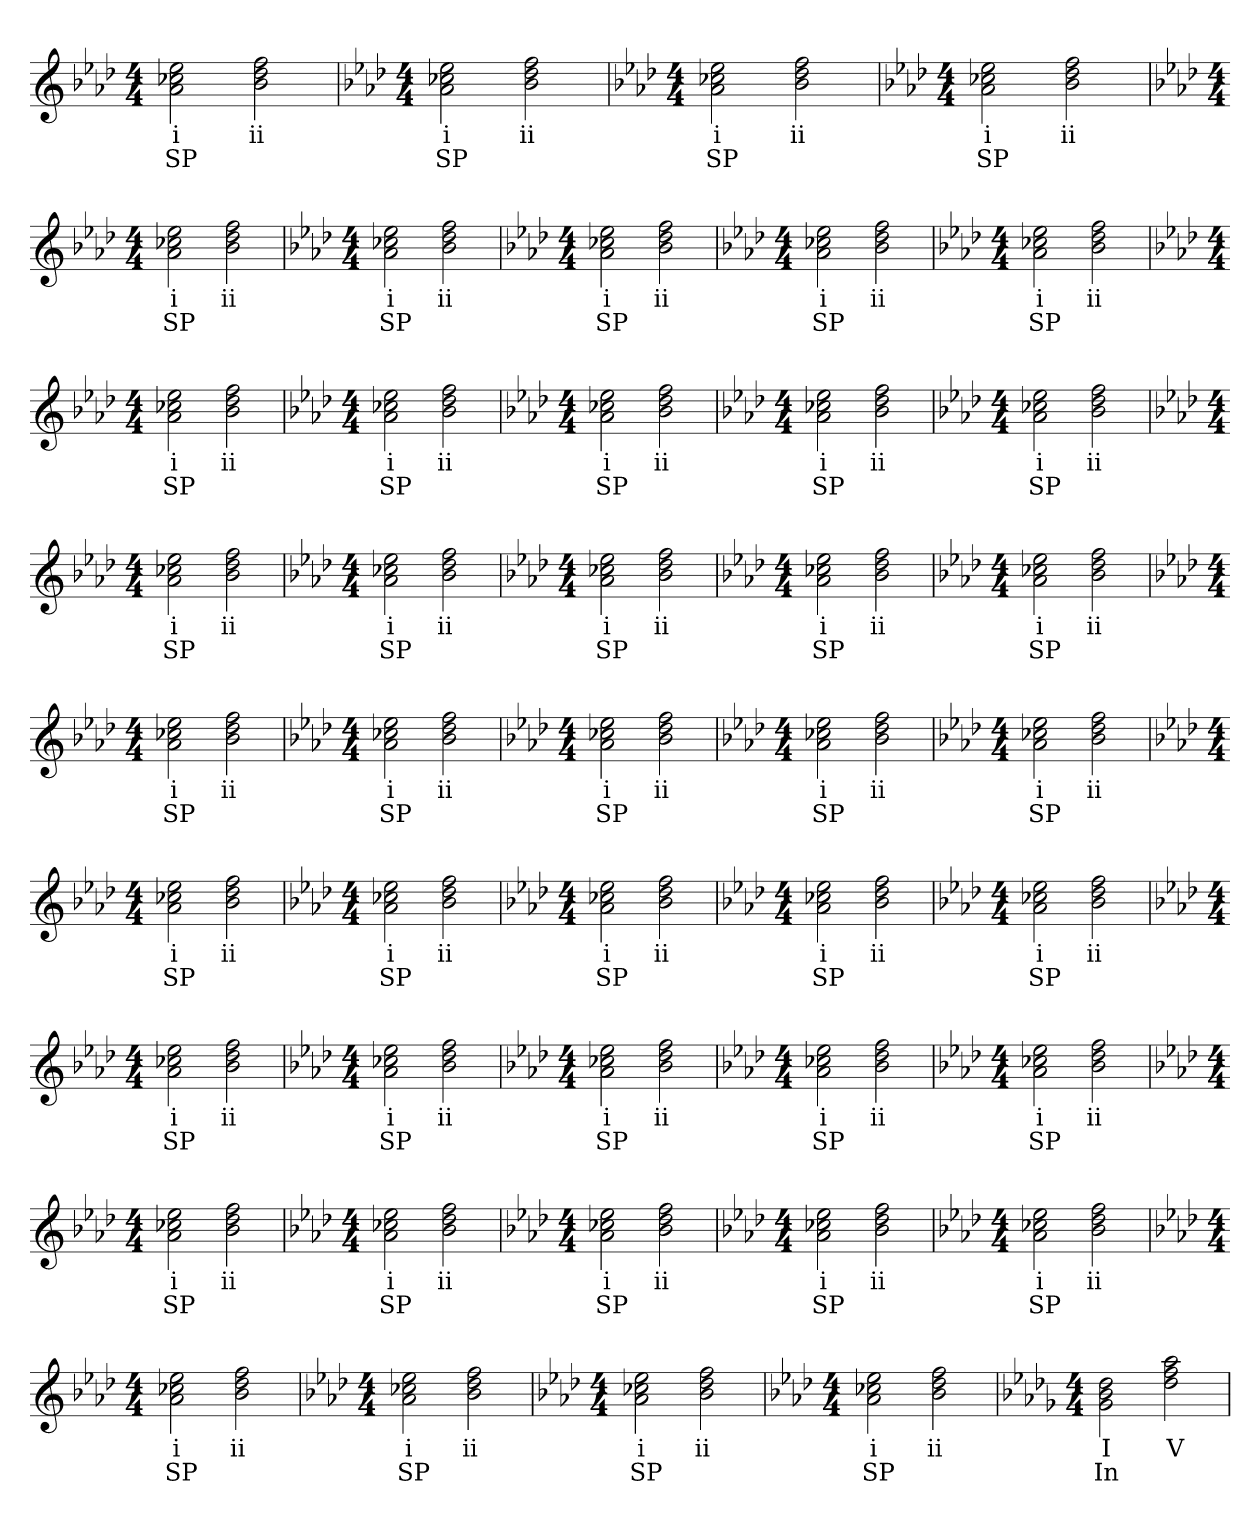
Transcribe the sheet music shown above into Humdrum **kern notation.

**kern	**text	**text
*part1	*part1	*part1
*staff1	*staff1	*staff1
*k[b-e-a-d-]	*	*
*A-:	*	*
*M4/4	*	*
=	=	=
2a- 2cc-X 2ee-	i	SP
2b- 2dd- 2ff	ii	.
=	=	=
*k[b-e-a-d-]	*	*
*A-:	*	*
*M4/4	*	*
2a- 2cc-X 2ee-	i	SP
2b- 2dd- 2ff	ii	.
=	=	=
*k[b-e-a-d-]	*	*
*A-:	*	*
*M4/4	*	*
2a- 2cc-X 2ee-	i	SP
2b- 2dd- 2ff	ii	.
=	=	=
*k[b-e-a-d-]	*	*
*A-:	*	*
*M4/4	*	*
2a- 2cc-X 2ee-	i	SP
2b- 2dd- 2ff	ii	.
=	=	=
*k[b-e-a-d-]	*	*
*A-:	*	*
*M4/4	*	*
2a- 2cc-X 2ee-	i	SP
2b- 2dd- 2ff	ii	.
=	=	=
*k[b-e-a-d-]	*	*
*A-:	*	*
*M4/4	*	*
2a- 2cc-X 2ee-	i	SP
2b- 2dd- 2ff	ii	.
=	=	=
*k[b-e-a-d-]	*	*
*A-:	*	*
*M4/4	*	*
2a- 2cc-X 2ee-	i	SP
2b- 2dd- 2ff	ii	.
=	=	=
*k[b-e-a-d-]	*	*
*A-:	*	*
*M4/4	*	*
2a- 2cc-X 2ee-	i	SP
2b- 2dd- 2ff	ii	.
=	=	=
*k[b-e-a-d-]	*	*
*A-:	*	*
*M4/4	*	*
2a- 2cc-X 2ee-	i	SP
2b- 2dd- 2ff	ii	.
=	=	=
*k[b-e-a-d-]	*	*
*A-:	*	*
*M4/4	*	*
2a- 2cc-X 2ee-	i	SP
2b- 2dd- 2ff	ii	.
=	=	=
*k[b-e-a-d-]	*	*
*A-:	*	*
*M4/4	*	*
2a- 2cc-X 2ee-	i	SP
2b- 2dd- 2ff	ii	.
=	=	=
*k[b-e-a-d-]	*	*
*A-:	*	*
*M4/4	*	*
2a- 2cc-X 2ee-	i	SP
2b- 2dd- 2ff	ii	.
=	=	=
*k[b-e-a-d-]	*	*
*A-:	*	*
*M4/4	*	*
2a- 2cc-X 2ee-	i	SP
2b- 2dd- 2ff	ii	.
=	=	=
*k[b-e-a-d-]	*	*
*A-:	*	*
*M4/4	*	*
2a- 2cc-X 2ee-	i	SP
2b- 2dd- 2ff	ii	.
=	=	=
*k[b-e-a-d-]	*	*
*A-:	*	*
*M4/4	*	*
2a- 2cc-X 2ee-	i	SP
2b- 2dd- 2ff	ii	.
=	=	=
*k[b-e-a-d-]	*	*
*A-:	*	*
*M4/4	*	*
2a- 2cc-X 2ee-	i	SP
2b- 2dd- 2ff	ii	.
=	=	=
*k[b-e-a-d-]	*	*
*A-:	*	*
*M4/4	*	*
2a- 2cc-X 2ee-	i	SP
2b- 2dd- 2ff	ii	.
=	=	=
*k[b-e-a-d-]	*	*
*A-:	*	*
*M4/4	*	*
2a- 2cc-X 2ee-	i	SP
2b- 2dd- 2ff	ii	.
=	=	=
*k[b-e-a-d-]	*	*
*A-:	*	*
*M4/4	*	*
2a- 2cc-X 2ee-	i	SP
2b- 2dd- 2ff	ii	.
=	=	=
*k[b-e-a-d-]	*	*
*A-:	*	*
*M4/4	*	*
2a- 2cc-X 2ee-	i	SP
2b- 2dd- 2ff	ii	.
=	=	=
*k[b-e-a-d-]	*	*
*A-:	*	*
*M4/4	*	*
2a- 2cc-X 2ee-	i	SP
2b- 2dd- 2ff	ii	.
=	=	=
*k[b-e-a-d-]	*	*
*A-:	*	*
*M4/4	*	*
2a- 2cc-X 2ee-	i	SP
2b- 2dd- 2ff	ii	.
=	=	=
*k[b-e-a-d-]	*	*
*A-:	*	*
*M4/4	*	*
2a- 2cc-X 2ee-	i	SP
2b- 2dd- 2ff	ii	.
=	=	=
*k[b-e-a-d-]	*	*
*A-:	*	*
*M4/4	*	*
2a- 2cc-X 2ee-	i	SP
2b- 2dd- 2ff	ii	.
=	=	=
*k[b-e-a-d-]	*	*
*A-:	*	*
*M4/4	*	*
2a- 2cc-X 2ee-	i	SP
2b- 2dd- 2ff	ii	.
=	=	=
*k[b-e-a-d-]	*	*
*A-:	*	*
*M4/4	*	*
2a- 2cc-X 2ee-	i	SP
2b- 2dd- 2ff	ii	.
=	=	=
*k[b-e-a-d-]	*	*
*A-:	*	*
*M4/4	*	*
2a- 2cc-X 2ee-	i	SP
2b- 2dd- 2ff	ii	.
=	=	=
*k[b-e-a-d-]	*	*
*A-:	*	*
*M4/4	*	*
2a- 2cc-X 2ee-	i	SP
2b- 2dd- 2ff	ii	.
=	=	=
*k[b-e-a-d-]	*	*
*A-:	*	*
*M4/4	*	*
2a- 2cc-X 2ee-	i	SP
2b- 2dd- 2ff	ii	.
=	=	=
*k[b-e-a-d-]	*	*
*A-:	*	*
*M4/4	*	*
2a- 2cc-X 2ee-	i	SP
2b- 2dd- 2ff	ii	.
=	=	=
*k[b-e-a-d-]	*	*
*A-:	*	*
*M4/4	*	*
2a- 2cc-X 2ee-	i	SP
2b- 2dd- 2ff	ii	.
=	=	=
*k[b-e-a-d-]	*	*
*A-:	*	*
*M4/4	*	*
2a- 2cc-X 2ee-	i	SP
2b- 2dd- 2ff	ii	.
=	=	=
*k[b-e-a-d-]	*	*
*A-:	*	*
*M4/4	*	*
2a- 2cc-X 2ee-	i	SP
2b- 2dd- 2ff	ii	.
=	=	=
*k[b-e-a-d-]	*	*
*A-:	*	*
*M4/4	*	*
2a- 2cc-X 2ee-	i	SP
2b- 2dd- 2ff	ii	.
=	=	=
*k[b-e-a-d-]	*	*
*A-:	*	*
*M4/4	*	*
2a- 2cc-X 2ee-	i	SP
2b- 2dd- 2ff	ii	.
=	=	=
*k[b-e-a-d-]	*	*
*A-:	*	*
*M4/4	*	*
2a- 2cc-X 2ee-	i	SP
2b- 2dd- 2ff	ii	.
=	=	=
*k[b-e-a-d-]	*	*
*A-:	*	*
*M4/4	*	*
2a- 2cc-X 2ee-	i	SP
2b- 2dd- 2ff	ii	.
=	=	=
*k[b-e-a-d-]	*	*
*A-:	*	*
*M4/4	*	*
2a- 2cc-X 2ee-	i	SP
2b- 2dd- 2ff	ii	.
=	=	=
*k[b-e-a-d-]	*	*
*A-:	*	*
*M4/4	*	*
2a- 2cc-X 2ee-	i	SP
2b- 2dd- 2ff	ii	.
=	=	=
*k[b-e-a-d-]	*	*
*A-:	*	*
*M4/4	*	*
2a- 2cc-X 2ee-	i	SP
2b- 2dd- 2ff	ii	.
=	=	=
*k[b-e-a-d-]	*	*
*A-:	*	*
*M4/4	*	*
2a- 2cc-X 2ee-	i	SP
2b- 2dd- 2ff	ii	.
=	=	=
*k[b-e-a-d-]	*	*
*A-:	*	*
*M4/4	*	*
2a- 2cc-X 2ee-	i	SP
2b- 2dd- 2ff	ii	.
=	=	=
*k[b-e-a-d-]	*	*
*A-:	*	*
*M4/4	*	*
2a- 2cc-X 2ee-	i	SP
2b- 2dd- 2ff	ii	.
=	=	=
*k[b-e-a-d-g-]	*	*
*D-:	*	*
*M4/4	*	*
2g- 2b- 2dd-	I	In
2dd- 2ff 2aa-	V	.
=	=	=
*-	*-	*-
